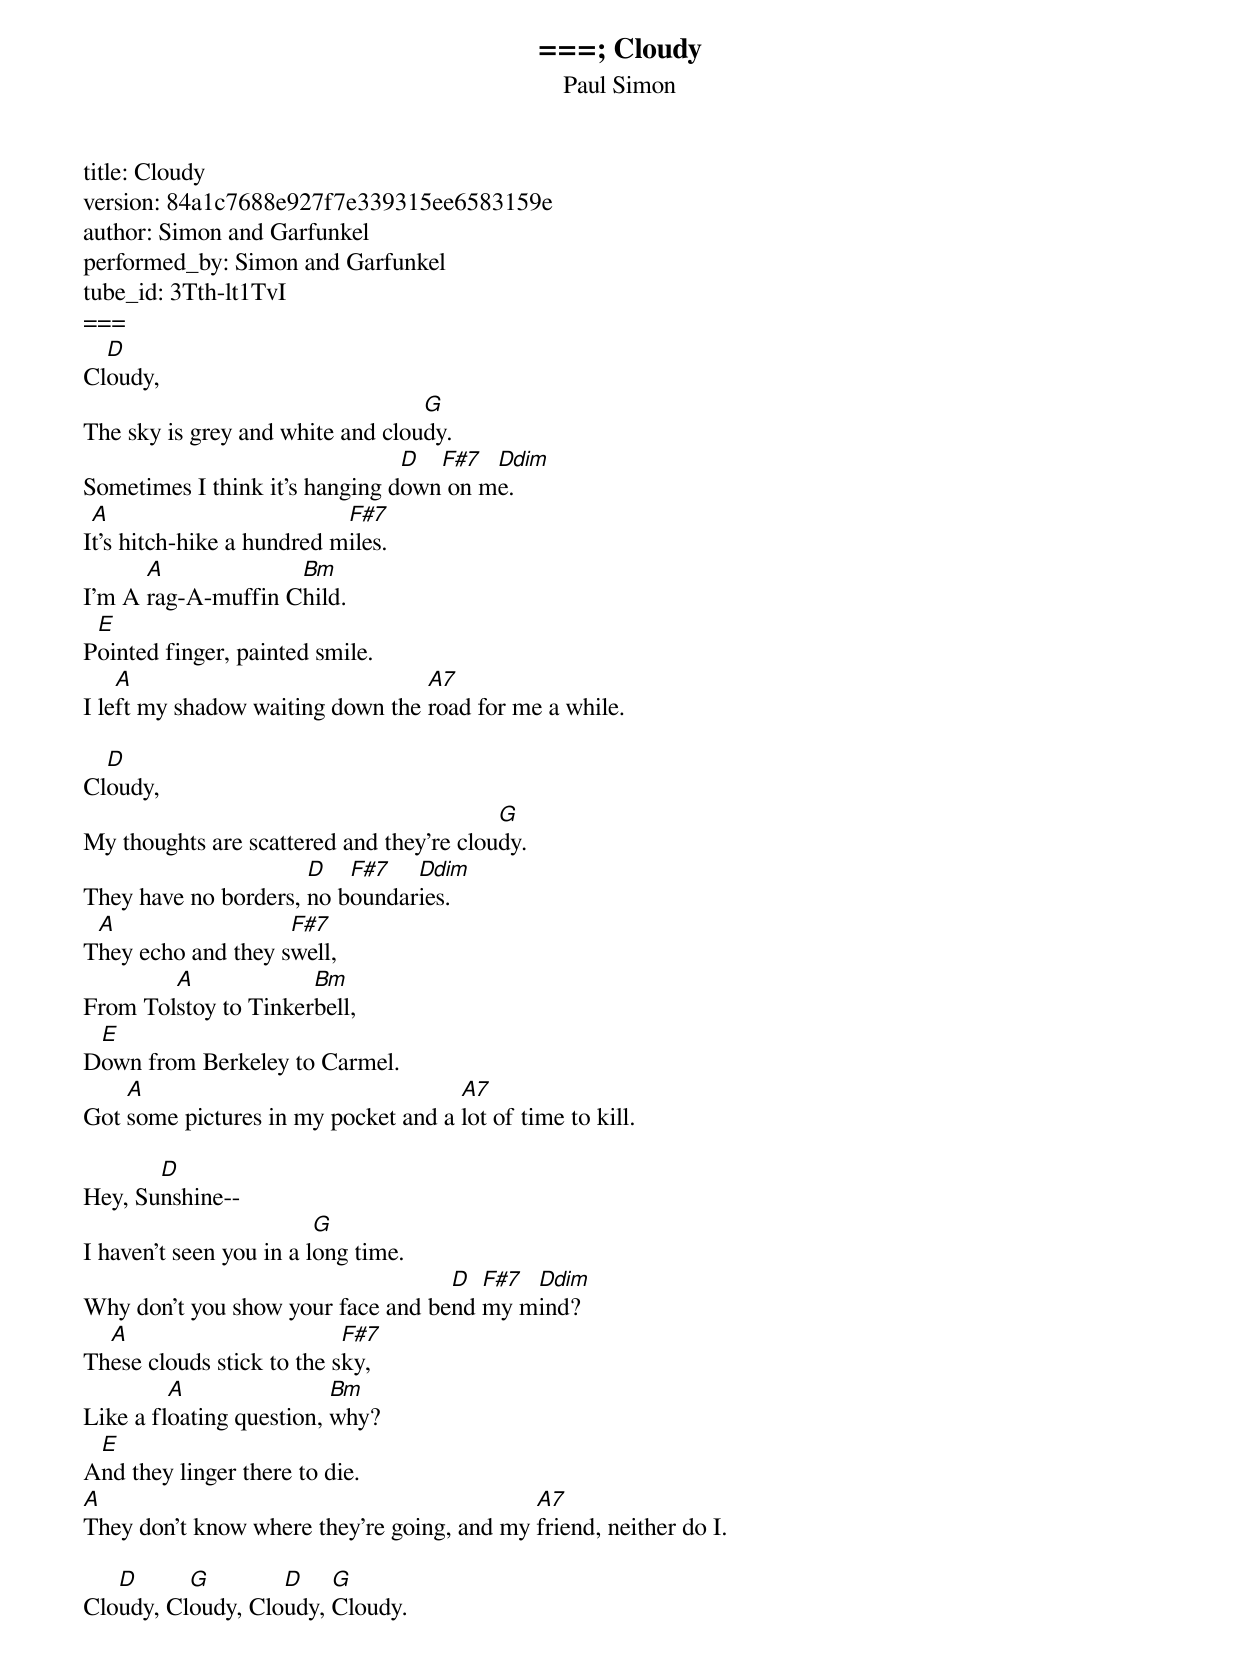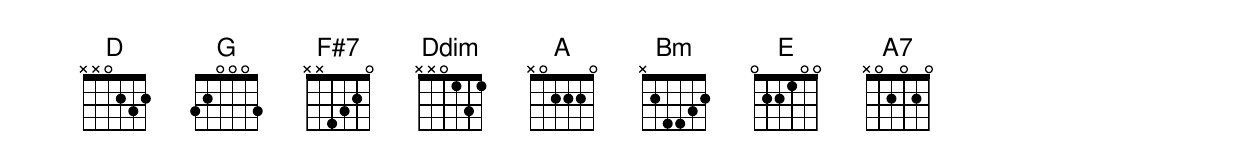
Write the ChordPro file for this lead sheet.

===
title: Cloudy
version: 84a1c7688e927f7e339315ee6583159e
author: Simon and Garfunkel
performed_by: Simon and Garfunkel
tube_id: 3Tth-lt1TvI
===
{title:Cloudy}
{st:Paul Simon}
Cl[D]oudy,
The sky is grey and white and clou[G]dy.
Sometimes I think it's hanging d[D]own[F#7] on m[Ddim]e.
I[A]t's hitch-hike a hundred m[F#7]iles.
I'm A [A]rag-A-muffin C[Bm]hild.
P[E]ointed finger, painted smile.
I le[A]ft my shadow waiting down the [A7]road for me a while.

Cl[D]oudy,
My thoughts are scattered and they're clou[G]dy.
They have no borders, [D]no b[F#7]oundar[Ddim]ies.
T[A]hey echo and they s[F#7]well,
From Tol[A]stoy to Tinker[Bm]bell,
D[E]own from Berkeley to Carmel.
Got [A]some pictures in my pocket and a [A7]lot of time to kill.

Hey, Su[D]nshine--
I haven't seen you in a l[G]ong time.
Why don't you show your face and be[D]nd [F#7]my m[Ddim]ind?
Th[A]ese clouds stick to the s[F#7]ky,
Like a fl[A]oating question, [Bm]why?
A[E]nd they linger there to die.
[A]They don't know where they're going, and my [A7]friend, neither do I.

Clo[D]udy, Cl[G]oudy, Clo[D]udy, [G]Cloudy.
